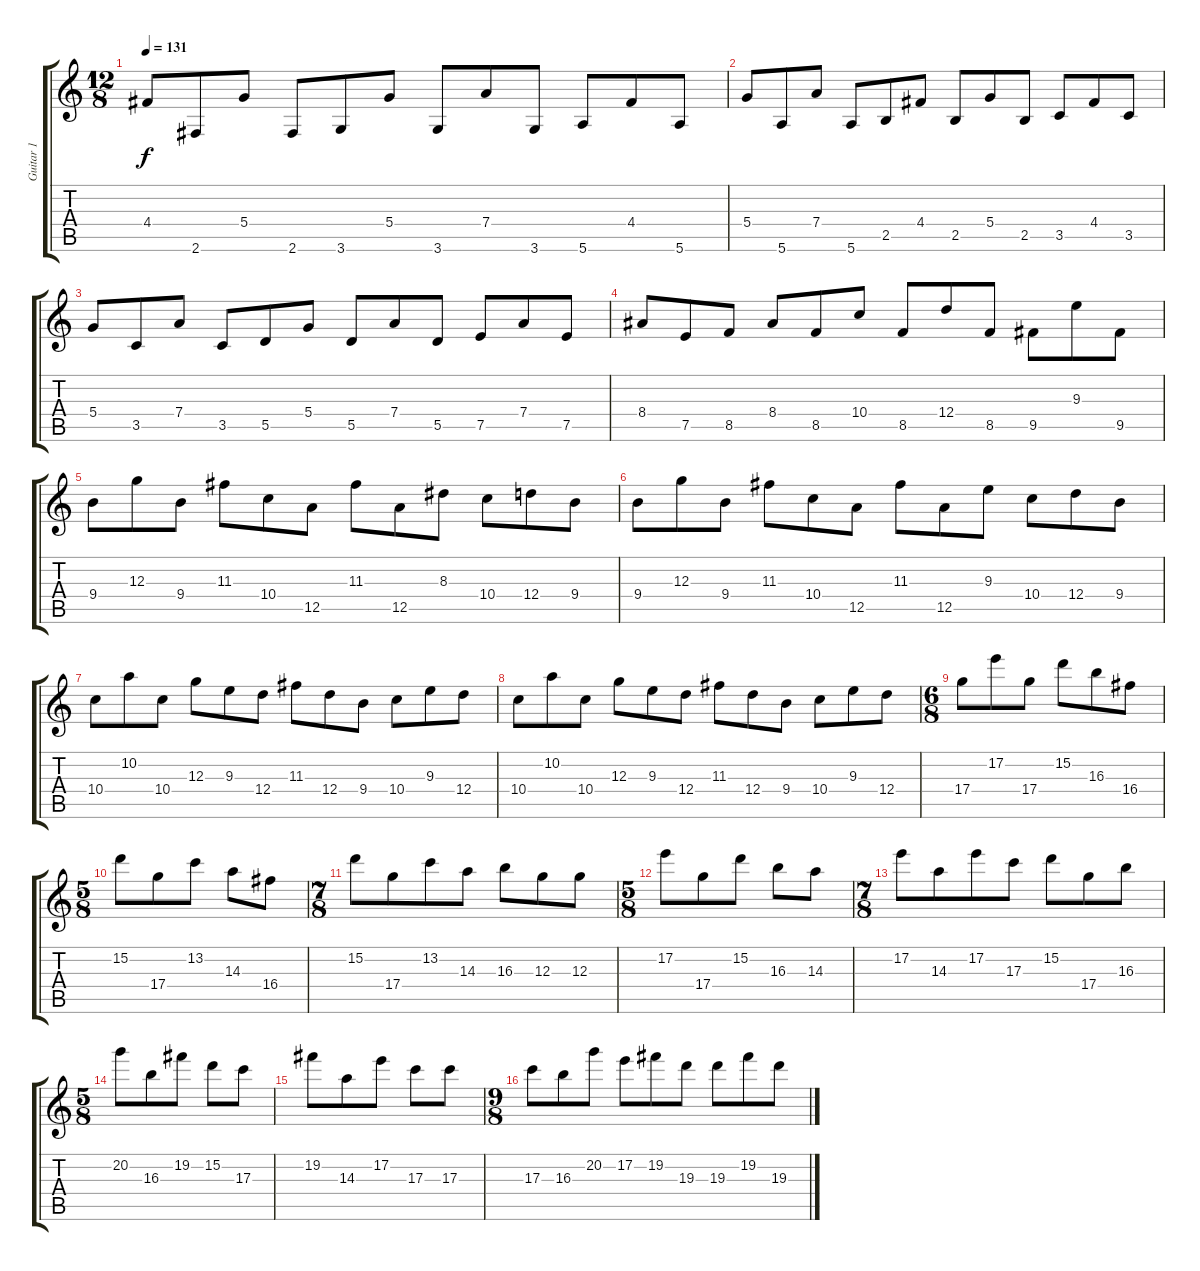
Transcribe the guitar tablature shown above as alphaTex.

\track ("Guitar 1" "Guitar 1") {instrument overdrivenguitar}
\staff {score tabs}
\tuning (E4 B3 G3 D3 A2 E2) {hide}
\ts (12 8)
\tempo 131
\clef g2
\ks c
4.4.8{dy f} 2.6.8 5.4.8 2.6.8 3.6.8 5.4.8 3.6.8 7.4.8 3.6.8 5.6.8 4.4.8 5.6.8 |
5.4.8 5.6.8 7.4.8 5.6.8 2.5.8 4.4.8 2.5.8 5.4.8 2.5.8 3.5.8 4.4.8 3.5.8 |
5.4.8 3.5.8 7.4.8 3.5.8 5.5.8 5.4.8 5.5.8 7.4.8 5.5.8 7.5.8 7.4.8 7.5.8 |
8.4.8 7.5.8 8.5.8 8.4.8 8.5.8 10.4.8 8.5.8 12.4.8 8.5.8 9.5.8 9.3.8 9.5.8 |
9.4.8 12.3.8 9.4.8 11.3.8 10.4.8 12.5.8 11.3.8 12.5.8 8.3.8 10.4.8 12.4.8 9.4.8 |
9.4.8 12.3.8 9.4.8 11.3.8 10.4.8 12.5.8 11.3.8 12.5.8 9.3.8 10.4.8 12.4.8 9.4.8 |
10.4.8 10.2.8 10.4.8 12.3.8 9.3.8 12.4.8 11.3.8 12.4.8 9.4.8 10.4.8 9.3.8 12.4.8 |
10.4.8 10.2.8 10.4.8 12.3.8 9.3.8 12.4.8 11.3.8 12.4.8 9.4.8 10.4.8 9.3.8 12.4.8 |
\ts (6 8)
17.4.8 17.2.8 17.4.8 15.2.8 16.3.8 16.4.8 |
\ts (5 8)
15.2.8 17.4.8 13.2.8 14.3.8 16.4.8 |
\ts (7 8)
15.2.8 17.4.8 13.2.8 14.3.8 16.3.8 12.3.8 12.3.8 |
\ts (5 8)
17.2.8 17.4.8 15.2.8 16.3.8 14.3.8 |
\ts (7 8)
17.2.8 14.3.8 17.2.8 17.3.8 15.2.8 17.4.8 16.3.8 |
\ts (5 8)
20.2.8 16.3.8 19.2.8 15.2.8 17.3.8 |
19.2.8 14.3.8 17.2.8 17.3.8 17.3.8 |
\ts (9 8)
17.3.8 16.3.8 20.2.8 17.2.8 19.2.8 19.3.8 19.3.8 19.2.8 19.3.8
